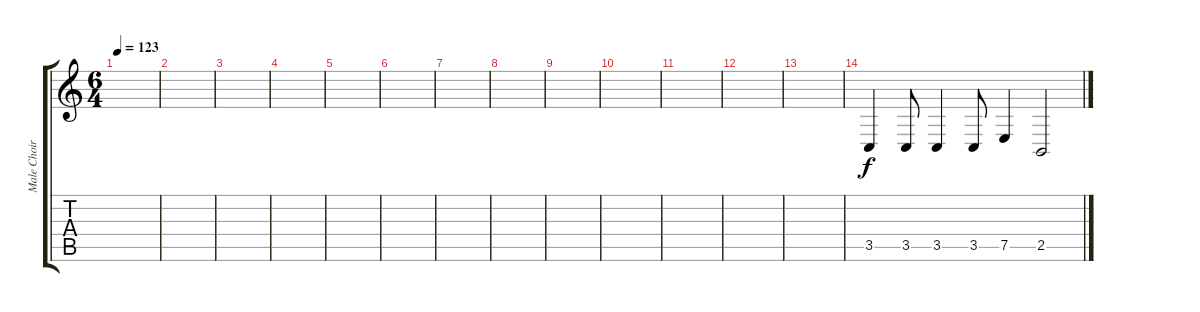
\track ("Male Choir" "Male Choir") {instrument lead8bassandlead}
\staff {score tabs}
\tuning (E4 B3 G3 D3 A2 E2) {hide}
\ts (6 4)
\tempo 123
\clef g2
\ks c
|
|
|
|
|
|
|
|
|
|
|
|
|
3.5.4 3.5.8 3.5.4 3.5.8 7.5.4 2.5.2
